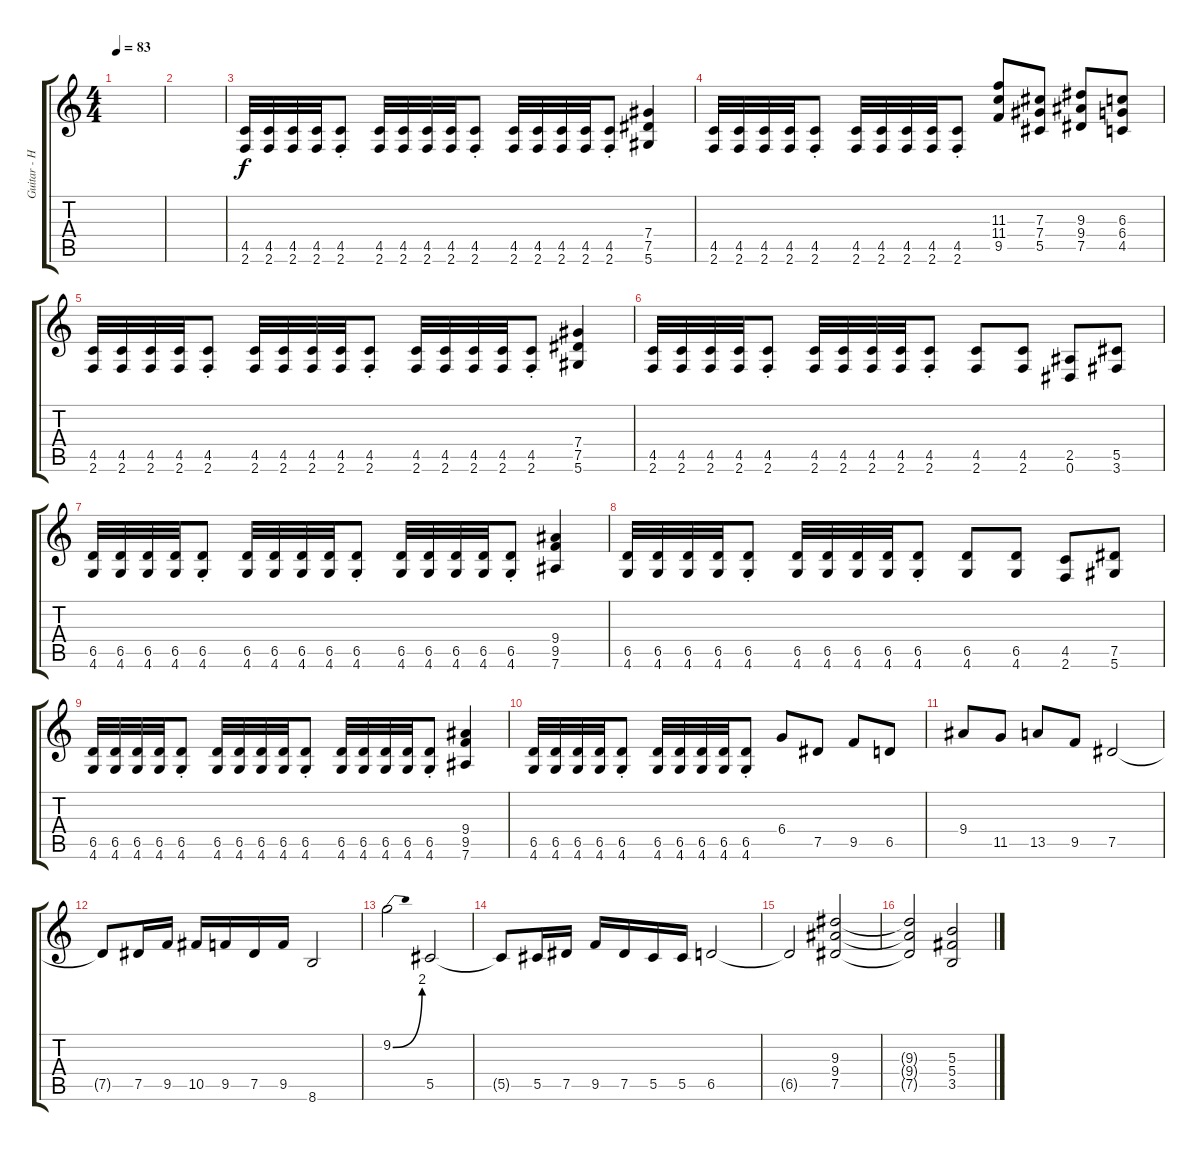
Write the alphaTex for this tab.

\track ("Guitar - Henjo Richter" "Guitar - H") {instrument overdrivenguitar}
\staff {score tabs}
\tuning (Eb4 Bb3 Gb3 Db3 Ab2 Eb2) {hide}
\ts (4 4)
\tempo 83
\clef g2
\ks c
|
|
(4.5 2.6).32 (4.5 2.6).32 (4.5 2.6).32 (4.5 2.6).32 (4.5{st} 2.6{st}).8 (4.5 2.6).32 (4.5 2.6).32 (4.5 2.6).32 (4.5 2.6).32 (4.5{st} 2.6{st}).8 (4.5 2.6).32 (4.5 2.6).32 (4.5 2.6).32 (4.5 2.6).32 (4.5{st} 2.6{st}).8 (7.4 7.5 5.6).4 |
(4.5 2.6).32 (4.5 2.6).32 (4.5 2.6).32 (4.5 2.6).32 (4.5{st} 2.6{st}).8 (4.5 2.6).32 (4.5 2.6).32 (4.5 2.6).32 (4.5 2.6).32 (4.5{st} 2.6{st}).8 (11.3 11.4 9.5).8 (7.3 7.4 5.5).8 (9.3 9.4 7.5).8 (6.3 6.4 4.5).8 |
(4.5 2.6).32 (4.5 2.6).32 (4.5 2.6).32 (4.5 2.6).32 (4.5{st} 2.6{st}).8 (4.5 2.6).32 (4.5 2.6).32 (4.5 2.6).32 (4.5 2.6).32 (4.5{st} 2.6{st}).8 (4.5 2.6).32 (4.5 2.6).32 (4.5 2.6).32 (4.5 2.6).32 (4.5{st} 2.6{st}).8 (7.4 7.5 5.6).4 |
(4.5 2.6).32 (4.5 2.6).32 (4.5 2.6).32 (4.5 2.6).32 (4.5{st} 2.6{st}).8 (4.5 2.6).32 (4.5 2.6).32 (4.5 2.6).32 (4.5 2.6).32 (4.5{st} 2.6{st}).8 (4.5 2.6).8 (4.5 2.6).8 (2.5 0.6).8 (5.5 3.6).8 |
(6.5 4.6).32 (6.5 4.6).32 (6.5 4.6).32 (6.5 4.6).32 (6.5{st} 4.6{st}).8 (6.5 4.6).32 (6.5 4.6).32 (6.5 4.6).32 (6.5 4.6).32 (6.5{st} 4.6{st}).8 (6.5 4.6).32 (6.5 4.6).32 (6.5 4.6).32 (6.5 4.6).32 (6.5{st} 4.6{st}).8 (9.4 9.5 7.6).4 |
(6.5 4.6).32 (6.5 4.6).32 (6.5 4.6).32 (6.5 4.6).32 (6.5{st} 4.6{st}).8 (6.5 4.6).32 (6.5 4.6).32 (6.5 4.6).32 (6.5 4.6).32 (6.5{st} 4.6{st}).8 (6.5 4.6).8 (6.5 4.6).8 (4.5 2.6).8 (7.5 5.6).8 |
(6.5 4.6).32 (6.5 4.6).32 (6.5 4.6).32 (6.5 4.6).32 (6.5{st} 4.6{st}).8 (6.5 4.6).32 (6.5 4.6).32 (6.5 4.6).32 (6.5 4.6).32 (6.5{st} 4.6{st}).8 (6.5 4.6).32 (6.5 4.6).32 (6.5 4.6).32 (6.5 4.6).32 (6.5{st} 4.6{st}).8 (9.4 9.5 7.6).4 |
(6.5 4.6).32 (6.5 4.6).32 (6.5 4.6).32 (6.5 4.6).32 (6.5{st} 4.6{st}).8 (6.5 4.6).32 (6.5 4.6).32 (6.5 4.6).32 (6.5 4.6).32 (6.5{st} 4.6{st}).8 6.4.8 7.5.8 9.5.8 6.5.8 |
9.4.8 11.5.8 13.5.8 9.5.8 7.5.2 |
7.5{t}.8 7.5.16 9.5.16 10.5.16 9.5.16 7.5.16 9.5.16 8.6.2 |
9.2{be (bend 0 0 60 8)}.2 5.5.2 |
5.5{t}.8 5.5.16 7.5.16 9.5.16 7.5.16 5.5.16 5.5.16 6.5.2 |
6.5{t}.2 (9.3 9.4 7.5).2 |
(9.3{t} 9.4{t} 7.5{t}).2 (5.3 5.4 3.5).2
